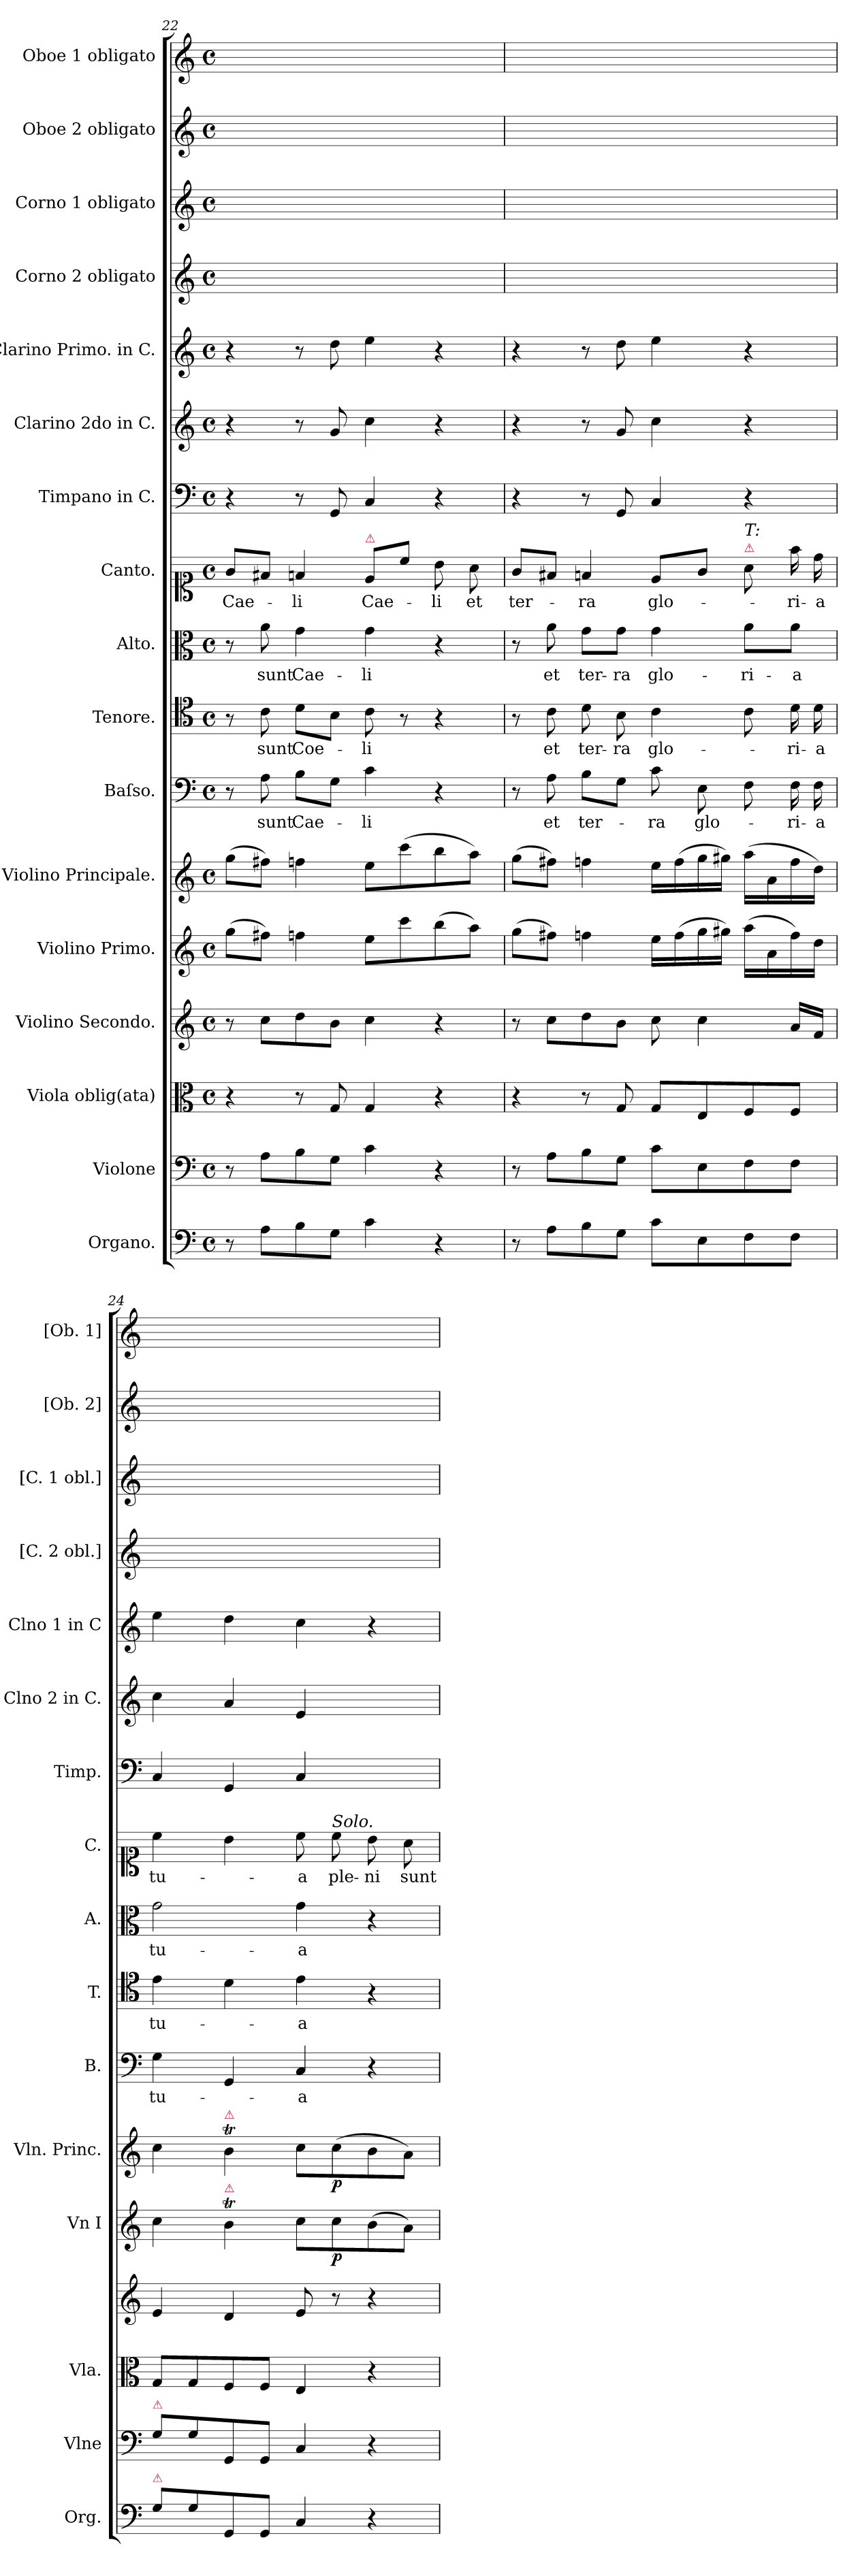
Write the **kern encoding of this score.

**kern	**kern	**kern	**kern	**kern	**dynam	**kern	**dynam	**kern	**text	**kern	**text	**kern	**text	**kern	**text	**kern	**kern	**kern	**kern	**kern	**kern	**kern
*part17	*part16	*part15	*part14	*part13	*part13	*part12	*part12	*part11	*part11	*part10	*part10	*part9	*part9	*part8	*part8	*part7	*part6	*part5	*part4	*part3	*part2	*part1
*staff17	*staff16	*staff15	*staff14	*staff13	*staff13	*staff12	*staff12	*staff11	*staff11	*staff10	*staff10	*staff9	*staff9	*staff8	*staff8	*staff7	*staff6	*staff5	*staff4	*staff3	*staff2	*staff1
*I"Organo.	*I"Violone	*I"Viola oblig(ata)	*I"Violino Secondo.	*I"Violino Primo.	*	*I"Violino Principale.	*	*I"Baſso.	*	*I"Tenore.	*	*I"Alto.	*	*I"Canto.	*	*I"Timpano in C.	*I"Clarino 2do in C.	*I"Clarino Primo. in C.	*I"Corno 2 obligato	*I"Corno 1 obligato	*I"Oboe 2 obligato	*I"Oboe 1 obligato
*I'Org.	*I'Vlne	*I'Vla.	*	*I'Vn I	*	*I'Vln. Princ.	*	*I'B.	*	*I'T.	*	*I'A.	*	*I'C.	*	*I'Timp.	*I'Clno 2 in C.	*I'Clno 1 in C	*I'[C. 2 obl.]	*I'[C. 1 obl.]	*I'[Ob. 2]	*I'[Ob. 1]
*clefF4	*clefF4	*clefC3	*clefG2	*clefG2	*	*clefG2	*	*clefF4	*	*clefC4	*	*clefC3	*	*clefC1	*	*clefF4	*clefG2	*clefG2	*clefG2	*clefG2	*clefG2	*clefG2
*k[]	*k[]	*k[]	*k[]	*k[]	*	*k[]	*	*k[]	*	*k[]	*	*k[]	*	*k[]	*	*k[]	*k[]	*k[]	*k[]	*k[]	*k[]	*k[]
*M4/4	*M4/4	*M4/4	*M4/4	*M4/4	*	*M4/4	*	*M4/4	*	*M4/4	*	*M4/4	*	*M4/4	*	*M4/4	*M4/4	*M4/4	*M4/4	*M4/4	*M4/4	*M4/4
*met(c)	*met(c)	*met(c)	*met(c)	*met(c)	*	*met(c)	*	*met(c)	*	*met(c)	*	*met(c)	*	*met(c)	*	*met(c)	*met(c)	*met(c)	*met(c)	*met(c)	*met(c)	*met(c)
=22	=22	=22	=22	=22	=22	=22	=22	=22	=22	=22	=22	=22	=22	=22	=22	=22	=22	=22	=22	=22	=22	=22
8r	8r	4r	8r	(8gg\L	.	(8gg\L	.	8r	.	8r	.	8r	.	8g/L	Cae-	4r	4r	4r	1ryy	1ryy	1ryy	1ryy
8A\L	8A\L	.	8cc\L	8ff#X\J)	.	8ff#X\J)	.	8A\	sunt	8c\	sunt	8a\	sunt	8f#X/J	.	.	.	.	.	.	.	.
8B\	8B\	8r	8dd\	4ffn\	.	4ffn\	.	8B\L	Cae-	8d\L	Coe-	4g\	Cae-	4fn/	-li	8r	8r	8r	.	.	.	.
8G\J	8G\J	8G/	8b\J	.	.	.	.	8G\J	.	8B\J	.	.	.	.	.	8GG/	8g/	8dd\	.	.	.	.
!	!	!	!	!	!	!	!	!	!	!	!	!	!	!LO:TX:a:color=crimson:t=⚠	!	!	!	!	!	!	!	!
4c\	4c\	4G/	4cc\	8ee\L	.	8ee\L	.	4c\	-li	8c\	-li	4g\	-li	8e/L	Cae-	4C/	4cc\	4ee\	.	.	.	.
.	.	.	.	8ccc\	.	(8ccc\	.	.	.	8r	.	.	.	8cc\J	.	.	.	.	.	.	.	.
4r	4r	4r	4r	(8bb\	.	8bb\	.	4r	.	4r	.	4r	.	8b\	-li	4r	4r	4r	.	.	.	.
.	.	.	.	8aa\J)	.	8aa\J)	.	.	.	.	.	.	.	8a\	et	.	.	.	.	.	.	.
=23	=23	=23	=23	=23	=23	=23	=23	=23	=23	=23	=23	=23	=23	=23	=23	=23	=23	=23	=23	=23	=23	=23
8r	8r	4r	8r	(8gg\L	.	(8gg\L	.	8r	.	8r	.	8r	.	8g/L	ter-	4r	4r	4r	1ryy	1ryy	1ryy	1ryy
8A\L	8A\L	.	8cc\L	8ff#X\J)	.	8ff#X\J)	.	8A\	et	8c\	et	8a\	et	8f#X/J	.	.	.	.	.	.	.	.
8B\	8B\	8r	8dd\	4ffn\	.	4ffn\	.	8B\L	ter-	8d\	ter-	8g\L	ter-	4fn/	-ra	8r	8r	8r	.	.	.	.
8G\J	8G\J	8G/	8b\J	.	.	.	.	8G\J	.	8B\	-ra	8g\J	-ra	.	.	8GG/	8g/	8dd\	.	.	.	.
8c\L	8c\L	8G/L	8cc\	16ee\LL	.	16ee\LL	.	8c\	-ra	4c\	glo-	4g\	glo-	8e/L	glo-	4C/	4cc\	4ee\	.	.	.	.
.	.	.	.	(16ff\	.	(16ff\	.	.	.	.	.	.	.	.	.	.	.	.	.	.	.	.
8E\	8E\	8E/	4cc\	16gg\	.	16gg\	.	8E\	glo-	.	.	.	.	8g/J	.	.	.	.	.	.	.	.
.	.	.	.	16gg#X\JJ)	.	16gg#X\JJ)	.	.	.	.	.	.	.	.	.	.	.	.	.	.	.	.
!	!	!	!	!	!	!	!	!	!	!	!	!	!	!LO:TX:a:color=crimson:t=⚠	!	!	!	!	!	!	!	!
!	!	!	!	!	!	!	!	!	!	!	!	!	!	!LO:TX:a:i:t=T&colon;	!	!	!	!	!	!	!	!
8F\	8F\	8F/	.	(16aa\LL	.	(16aa\LL	.	8F\	.	8c\	.	8a\L	-ri-	8a\	.	4r	4r	4r	.	.	.	.
.	.	.	.	16a\	.	16a\	.	.	.	.	.	.	.	.	.	.	.	.	.	.	.	.
8F\J	8F\J	8F/J	16a/LL	16ff\)	.	16ff\	.	16F\	-ri-	16d\	-ri-	8a\J	-a	16ff\	-ri-	.	.	.	.	.	.	.
.	.	.	16f/JJ	16dd\JJ	.	16dd\JJ)	.	16F\	-a	16d\	-a	.	.	16dd\	-a	.	.	.	.	.	.	.
=24	=24	=24	=24	=24	=24	=24	=24	=24	=24	=24	=24	=24	=24	=24	=24	=24	=24	=24	=24	=24	=24	=24
!	!LO:TX:a:color=crimson:t=⚠	!	!	!	!	!	!	!	!	!	!	!	!	!	!	!	!	!	!	!	!	!
!LO:TX:a:color=crimson:t=⚠	!	!	!	!	!	!	!	!	!	!	!	!	!	!	!	!	!	!	!	!	!	!
8G\L	8G\L	8G/L	4e/	4cc\	.	4cc\	.	4G\	tu-	4e\	tu-	2g\	tu-	4cc\	tu-	4C/	4cc\	4ee\	1ryy	1ryy	1ryy	1ryy
8G\	8G\	8G/	.	.	.	.	.	.	.	.	.	.	.	.	.	.	.	.	.	.	.	.
!	!	!	!	!	!	!LO:TX:a:color=crimson:t=⚠	!	!	!	!	!	!	!	!	!	!	!	!	!	!	!	!
!	!	!	!	!LO:TX:a:color=crimson:t=⚠	!	!	!	!	!	!	!	!	!	!	!	!	!	!	!	!	!	!
8GG/	8GG/	8F/	4d/	4bt\	.	4bt\	.	4GG/	.	4d\	.	.	.	4b\	.	4GG/	4a/	4dd\	.	.	.	.
8GG/J	8GG/J	8F/J	.	.	.	.	.	.	.	.	.	.	.	.	.	.	.	.	.	.	.	.
4C/	4C/	4E/	8e/	8cc\L	.	8cc\L	.	4C/	-a	4e\	-a	4g\	-a	8cc\	-a	4C/	4e/	4cc\	.	.	.	.
!	!	!	!	!	!	!	!	!	!	!	!	!	!	!LO:TX:a:i:t=Solo.	!	!	!	!	!	!	!	!
!	!	!	!	!	!	!	!LO:DY:b	!	!	!	!	!	!	!	!	!	!	!	!	!	!	!
.	.	.	8r	8cc\	p	(8cc\	p	.	.	.	.	.	.	8cc\	ple-	.	.	.	.	.	.	.
4r	4r	4r	4r	(8b\	.	8b\	.	4r	.	4r	.	4r	.	8b\	-ni	4ryy	4ryy	4r	.	.	.	.
.	.	.	.	8a\J)	.	8a\J)	.	.	.	.	.	.	.	8a\	sunt	.	.	.	.	.	.	.
=	=	=	=	=	=	=	=	=	=	=	=	=	=	=	=	=	=	=	=	=	=	=
*-	*-	*-	*-	*-	*-	*-	*-	*-	*-	*-	*-	*-	*-	*-	*-	*-	*-	*-	*-	*-	*-	*-
